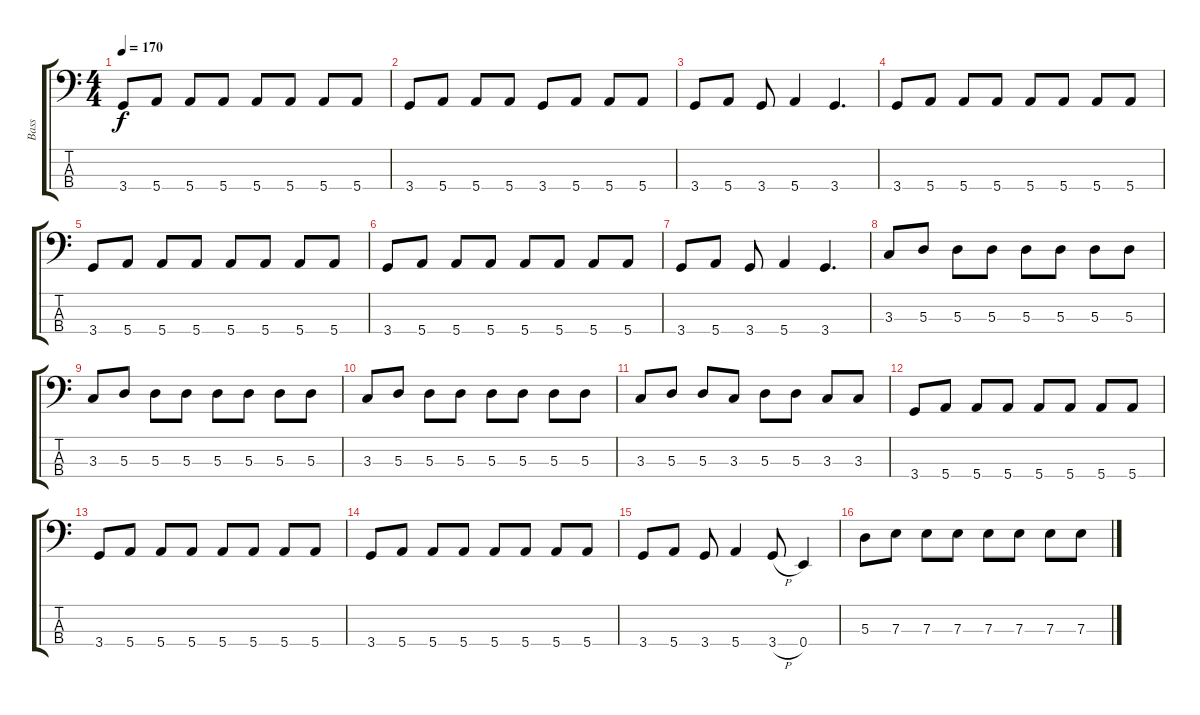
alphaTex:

\track ("Bass" "Bass") {instrument electricbassfinger}
\staff {score tabs}
\tuning (G2 D2 A1 E1) {hide}
\ts (4 4)
\tempo 170
\clef f4
\ks c
3.4.8{dy f} 5.4.8 5.4.8 5.4.8 5.4.8 5.4.8 5.4.8 5.4.8 |
3.4.8 5.4.8 5.4.8 5.4.8 3.4.8 5.4.8 5.4.8 5.4.8 |
3.4.8 5.4.8 3.4.8 5.4.4 3.4.4{d} |
3.4.8 5.4.8 5.4.8 5.4.8 5.4.8 5.4.8 5.4.8 5.4.8 |
3.4.8 5.4.8 5.4.8 5.4.8 5.4.8 5.4.8 5.4.8 5.4.8 |
3.4.8 5.4.8 5.4.8 5.4.8 5.4.8 5.4.8 5.4.8 5.4.8 |
3.4.8 5.4.8 3.4.8 5.4.4 3.4.4{d} |
3.3.8 5.3.8 5.3.8 5.3.8 5.3.8 5.3.8 5.3.8 5.3.8 |
3.3.8 5.3.8 5.3.8 5.3.8 5.3.8 5.3.8 5.3.8 5.3.8 |
3.3.8 5.3.8 5.3.8 5.3.8 5.3.8 5.3.8 5.3.8 5.3.8 |
3.3.8 5.3.8 5.3.8 3.3.8 5.3.8 5.3.8 3.3.8 3.3.8 |
3.4.8 5.4.8 5.4.8 5.4.8 5.4.8 5.4.8 5.4.8 5.4.8 |
3.4.8 5.4.8 5.4.8 5.4.8 5.4.8 5.4.8 5.4.8 5.4.8 |
3.4.8 5.4.8 5.4.8 5.4.8 5.4.8 5.4.8 5.4.8 5.4.8 |
3.4.8 5.4.8 3.4.8 5.4.4 3.4{h}.8 0.4.4 |
5.3.8 7.3.8 7.3.8 7.3.8 7.3.8 7.3.8 7.3.8 7.3.8
